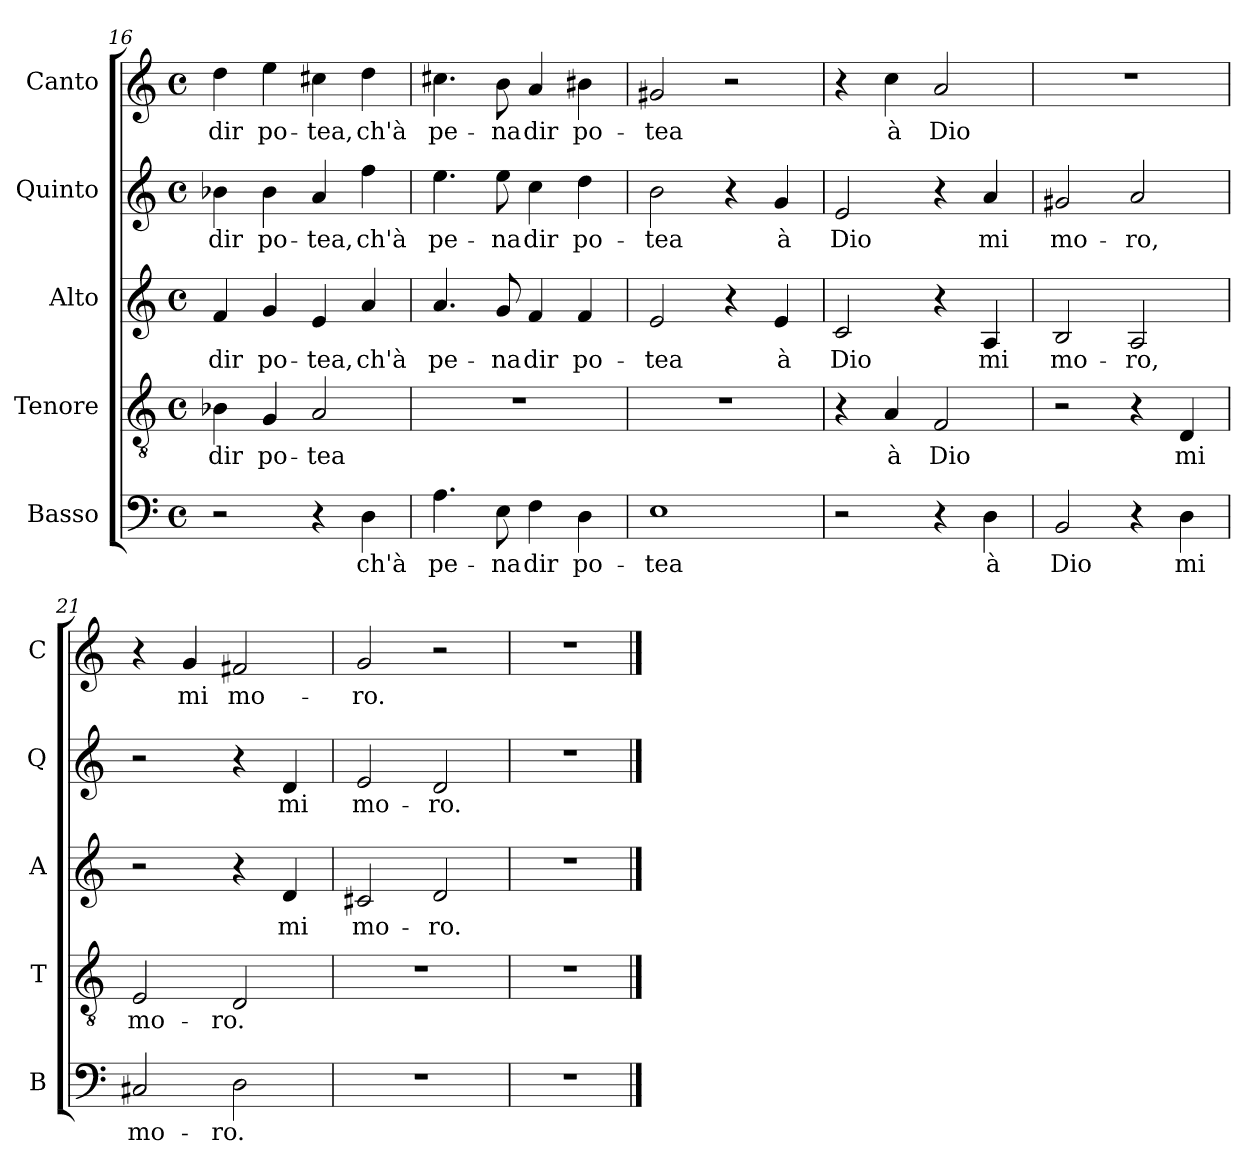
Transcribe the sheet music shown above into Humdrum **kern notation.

**kern	**text	**kern	**text	**kern	**text	**kern	**text	**kern	**text
*part5	*part5	*part4	*part4	*part3	*part3	*part2	*part2	*part1	*part1
*staff5	*staff5	*staff4	*staff4	*staff3	*staff3	*staff2	*staff2	*staff1	*staff1
*I"Basso	*	*I"Tenore	*	*I"Alto	*	*I"Quinto	*	*I"Canto	*
*I'B	*	*I'T	*	*I'A	*	*I'Q	*	*I'C	*
!!LO:LB:g=z
*clefF4	*	*clefGv2	*	*clefG2	*	*clefG2	*	*clefG2	*
*k[]	*	*k[]	*	*k[]	*	*k[]	*	*k[]	*
*C:	*	*C:	*	*C:	*	*C:	*	*C:	*
*M4/4	*	*M4/4	*	*M4/4	*	*M4/4	*	*M4/4	*
*met(c)	*	*met(c)	*	*met(c)	*	*met(c)	*	*met(c)	*
=16	=16	=16	=16	=16	=16	=16	=16	=16	=16
!	!	!	!LO:LY:b	!	!LO:LY:b	!	!LO:LY:b	!	!LO:LY:b
2r	.	4B-X\	dir	4f/	dir	4b-X\	dir	4dd\	dir
!	!	!	!LO:LY:b	!	!LO:LY:b	!	!LO:LY:b	!	!LO:LY:b
.	.	4G/	po-	4g/	po-	4b-\	po-	4ee\	po-
!	!	!	!LO:LY:b	!	!LO:LY:b	!	!LO:LY:b	!	!LO:LY:b
4r	.	2A/	-tea	4e/	-tea,	4a/	-tea,	4cc#X\	-tea,
!	!LO:LY:b	!	!	!	!LO:LY:b	!	!LO:LY:b	!	!LO:LY:b
4D\	ch'à	.	.	4a/	ch'à	4ff\	ch'à	4dd\	ch'à
=17	=17	=17	=17	=17	=17	=17	=17	=17	=17
!	!LO:LY:b	!	!	!	!LO:LY:b	!	!LO:LY:b	!	!LO:LY:b
4.A\	pe-	1r	.	4.a/	pe-	4.ee\	pe-	4.cc#X\	pe-
!	!LO:LY:b	!	!	!	!LO:LY:b	!	!LO:LY:b	!	!LO:LY:b
8E\	-na	.	.	8g/	-na	8ee\	-na	8b\	-na
!	!LO:LY:b	!	!	!	!LO:LY:b	!	!LO:LY:b	!	!LO:LY:b
4F\	dir	.	.	4f/	dir	4cc\	dir	4a/	dir
!	!LO:LY:b	!	!	!	!LO:LY:b	!	!LO:LY:b	!	!LO:LY:b
4D\	po-	.	.	4f/	po-	4dd\	po-	4b#X\	po-
=18	=18	=18	=18	=18	=18	=18	=18	=18	=18
!	!LO:LY:b	!	!	!	!LO:LY:b	!	!LO:LY:b	!	!LO:LY:b
1E	-tea	1r	.	2e/	-tea	2b\	-tea	2g#X/	-tea
.	.	.	.	4r	.	4r	.	2r	.
!	!	!	!	!	!LO:LY:b	!	!LO:LY:b	!	!
.	.	.	.	4e/	à	4g/	à	.	.
=19	=19	=19	=19	=19	=19	=19	=19	=19	=19
!	!	!	!	!	!LO:LY:b	!	!LO:LY:b	!	!
2r	.	4r	.	2c/	Dio	2e/	Dio	4r	.
!	!	!	!LO:LY:b	!	!	!	!	!	!LO:LY:b
.	.	4A/	à	.	.	.	.	4cc\	à
!	!	!	!LO:LY:b	!	!	!	!	!	!LO:LY:b
4r	.	2F/	Dio	4r	.	4r	.	2a/	Dio
!	!LO:LY:b	!	!	!	!LO:LY:b	!	!LO:LY:b	!	!
4D\	à	.	.	4A/	mi	4a/	mi	.	.
=20	=20	=20	=20	=20	=20	=20	=20	=20	=20
!	!LO:LY:b	!	!	!	!LO:LY:b	!	!LO:LY:b	!	!
2BB/	Dio	2r	.	2B/	mo-	2g#X/	mo-	1r	.
!	!	!	!	!	!LO:LY:b	!	!LO:LY:b	!	!
4r	.	4r	.	2A/	-ro,	2a/	-ro,	.	.
!	!LO:LY:b	!	!LO:LY:b	!	!	!	!	!	!
4D\	mi	4D/	mi	.	.	.	.	.	.
=21	=21	=21	=21	=21	=21	=21	=21	=21	=21
!	!LO:LY:b	!	!LO:LY:b	!	!	!	!	!	!
2C#X/	mo-	2E/	mo-	2r	.	2r	.	4r	.
!	!	!	!	!	!	!	!	!	!LO:LY:b
.	.	.	.	.	.	.	.	4g/	mi
!	!LO:LY:b	!	!LO:LY:b	!	!	!	!	!	!LO:LY:b
2D\	-ro.	2D/	-ro.	4r	.	4r	.	2f#X/	mo-
!	!	!	!	!	!LO:LY:b	!	!LO:LY:b	!	!
.	.	.	.	4d/	mi	4d/	mi	.	.
=22	=22	=22	=22	=22	=22	=22	=22	=22	=22
!	!	!	!	!	!LO:LY:b	!	!LO:LY:b	!	!LO:LY:b
1r	.	1r	.	2c#X/	mo-	2e/	mo-	2g/	-ro.
!	!	!	!	!	!LO:LY:b	!	!LO:LY:b	!	!
.	.	.	.	2d/	-ro.	2d/	-ro.	2r	.
=23	=23	=23	=23	=23	=23	=23	=23	=23	=23
1r	.	1r	.	1r	.	1r	.	1r	.
==	==	==	==	==	==	==	==	==	==
*-	*-	*-	*-	*-	*-	*-	*-	*-	*-
